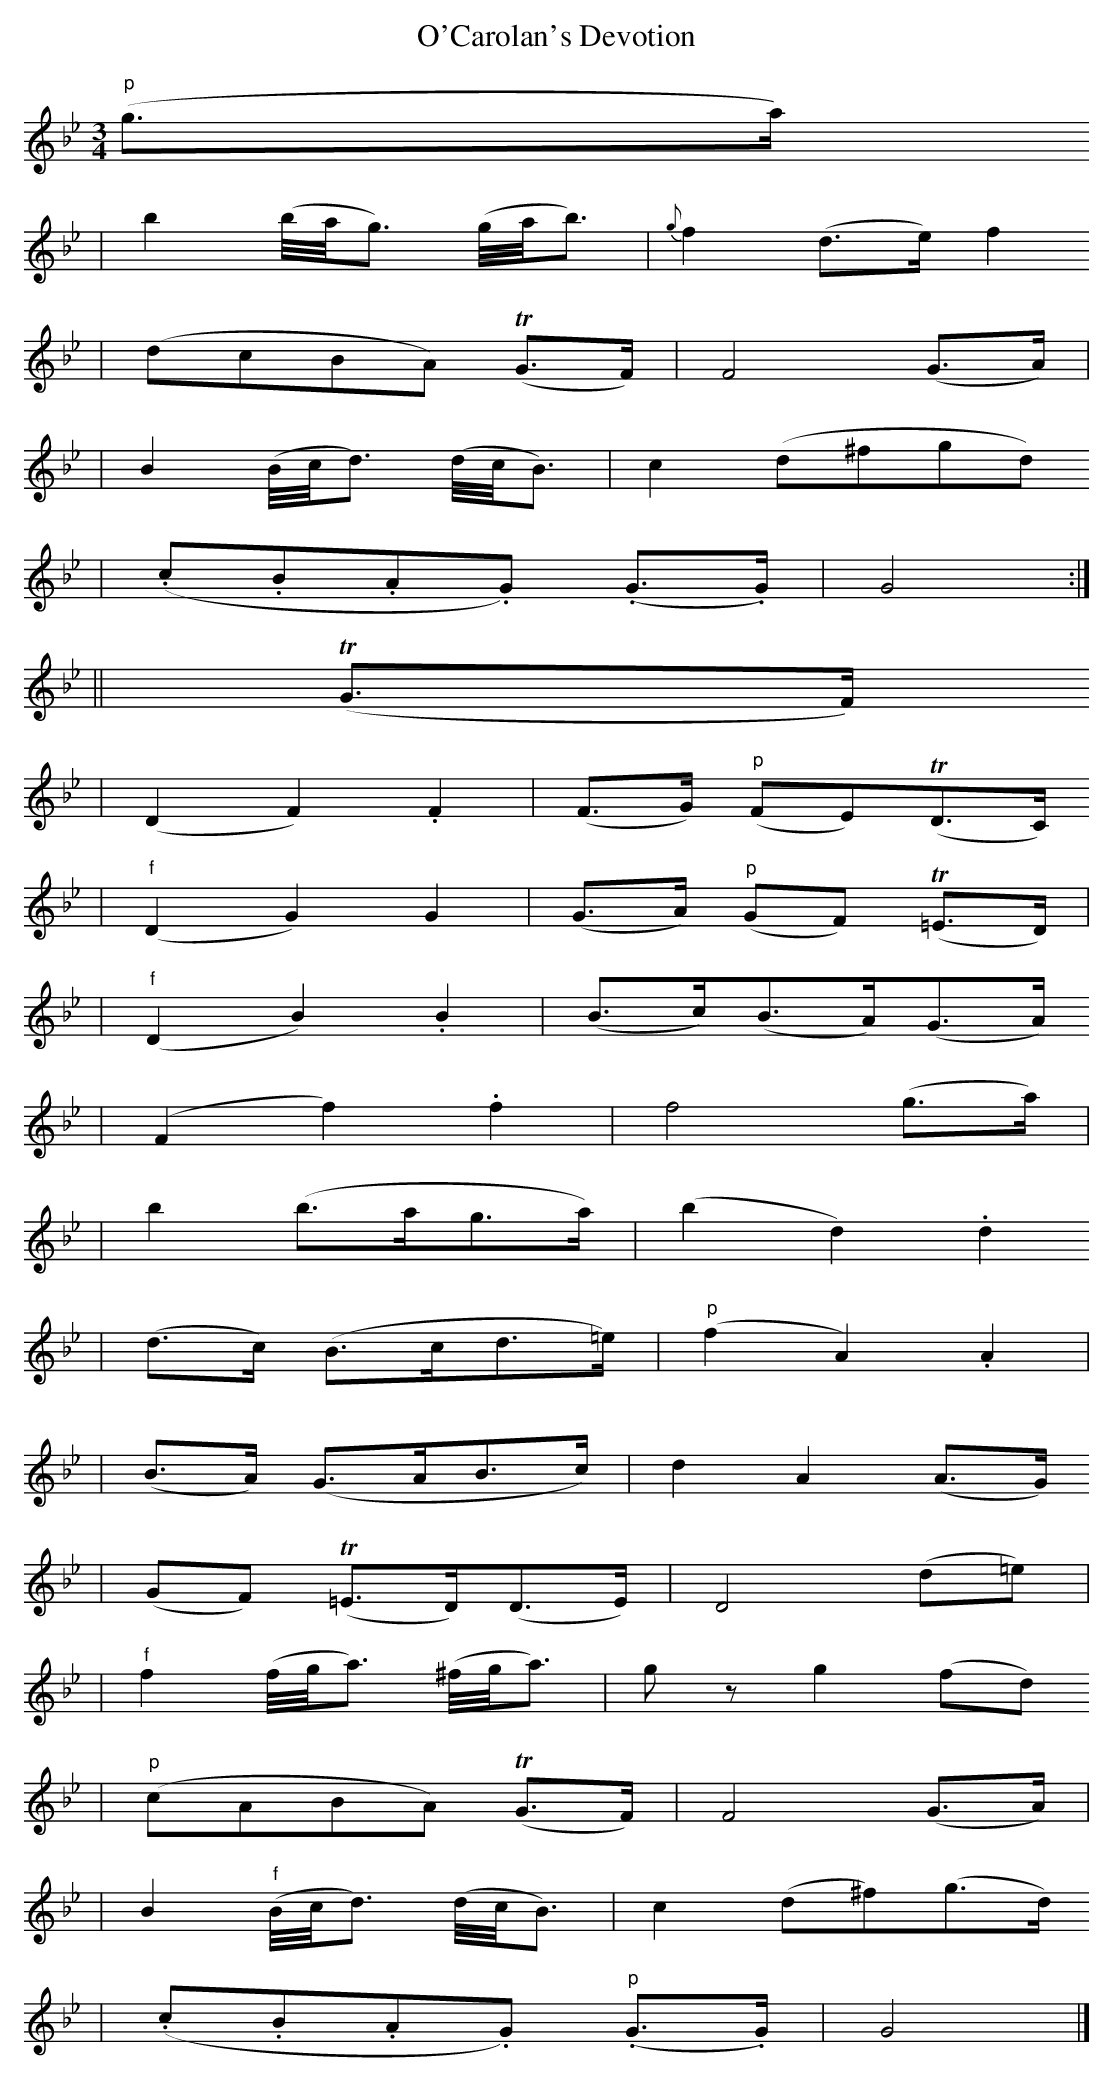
X:1
T: O'Carolan's Devotion
M: 3/4
L: 1/8
K: Gm
"p"(g>a)
| kb2 (b//a//g3/) (g//a//b3/) | {g}kf2 (d>e) kf2
| (dcBA) (TG>F) | kF4 (G>A) |
| B2 (B//c//d3/) (d//c//B3/) | kc2 (d^fgd)
| (.c.B.A.G) (.G>.G) | kG4 :|
|| (TG>F)
| (D2 F2) .F2 | (kF>G) "p"(FE)(TD>C)
| "f"(D2 G2) kG2 | (G>A) "p"(GF) (T=E>D) |
| "f"(D2 B2) .B2 | (B>c)(B>A)(G>A)
| (F2 f2) .f2 | kf4 (g>a) |
| b2 (b>ag>a) | (b2 d2) .d2
| (d>c) (B>cd>=e) | "p"(f2 A2) .A2 |
| (B>A) (G>AB>c) | d2 A2 (A>G)
| (GF) (T=E>D)(D>E) | D4 (d=e) |
| "f"f2 (f//g//a3/) (^f//g//a3/) | gz g2 (fd)
| "p"(cABA) (TG>F) | F4 (G>A) |
| B2 "f"(B//c//d3/) (d//c//B3/) | c2 (d^f)(g>d)
| (k.c.B.A.G) "p"(.G>.G) | G4 |]
